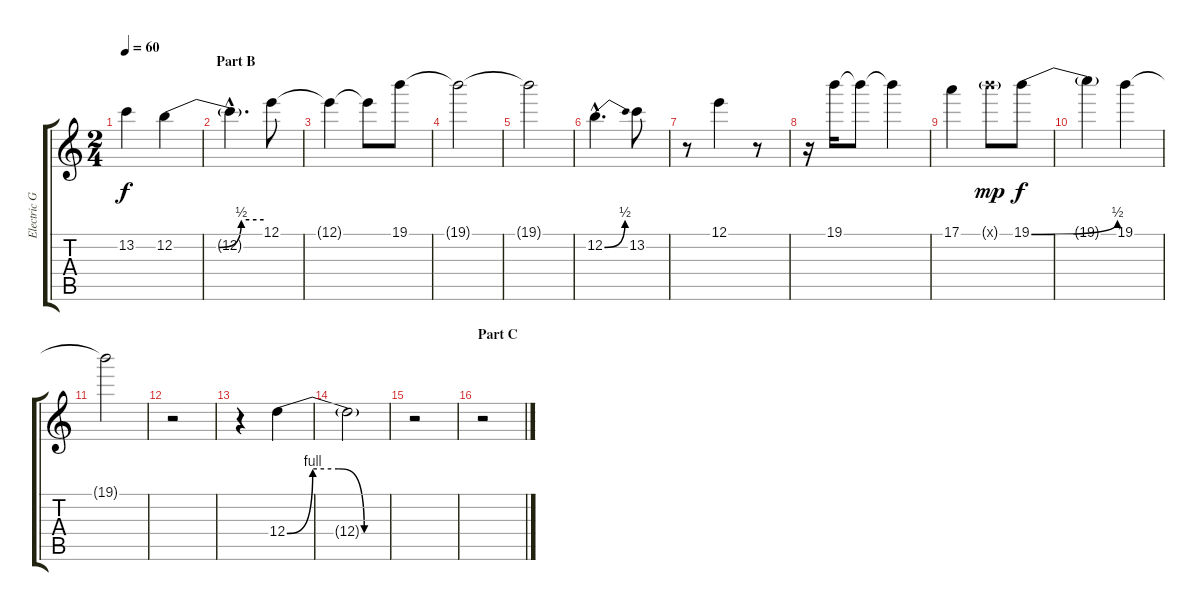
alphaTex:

\track ("Electric Guitar (1)" "Electric G") {instrument electricguitarjazz}
\staff {score tabs}
\tuning (E4 B3 G3 D3 A2 E2) {hide}
\ts (2 4)
\tempo 60
\clef g2
\ks c
13.2{t}.4{dy f} 12.2{be (custom 0 0 30 0 45 2 60 2)}.4 |
\section ("" "Part B")
12.2{hac t}.4{d} 12.1.8 |
12.1{t}.4 12.1{t}.8 19.1.8 |
19.1{t}.2 |
19.1{t}.2 |
12.2{be (bend 0 0 60 2) hac}.4{d} 13.2.8 |
r.8 12.1.4 r.8 |
r.16 19.1.16 19.1{t}.8 19.1{t}.4 |
17.1.4 19.1{g x}.8{dy mp} 19.1{be (bend 0 0 60 2)}.8{dy f} |
19.1{t}.4 19.1.4 |
19.1{t}.2 |
r.2 |
r.4 12.4{be (custom 0 0 15 4 30 4 45 0 60 0)}.4 |
12.4{t}.2 |
r.2 |
\section ("" "Part C")
r.2
